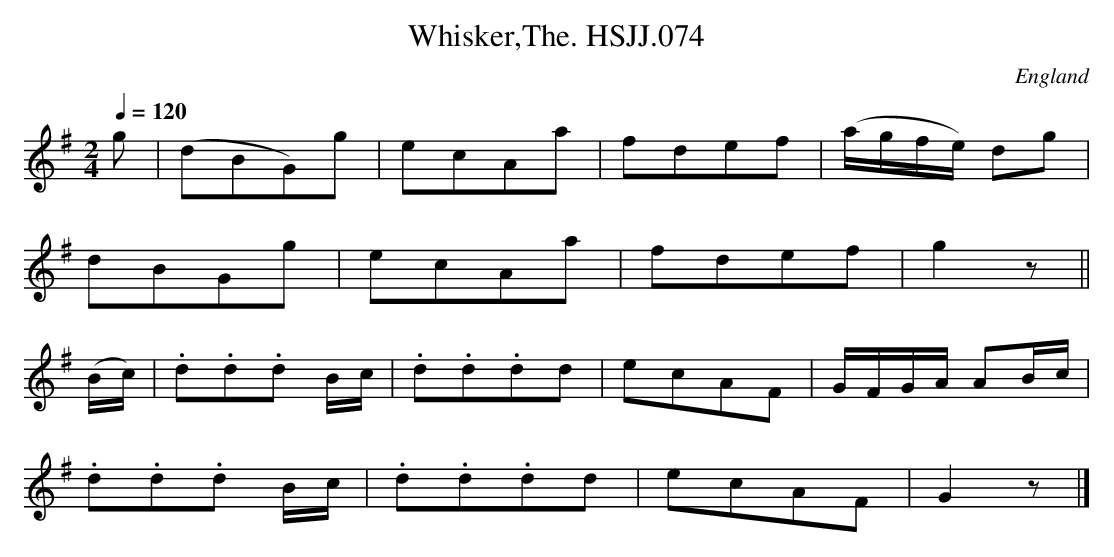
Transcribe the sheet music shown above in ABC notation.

X:1
T:Whisker,The. HSJJ.074
M:2/4
L:1/8
Q:1/4=120
O:England
K:G
g|(dBG)g|ecAa|fdef|(a/g/f/e/) dg|
dBGg|ecAa|fdef|g2z||
(B/c/)|.d.d.d B/-c/|.d.d.dd|ecAF|G/F/G/A/ AB/c/|
.d.d.d B/c/|.d.d.dd|ecAF|G2z|]
